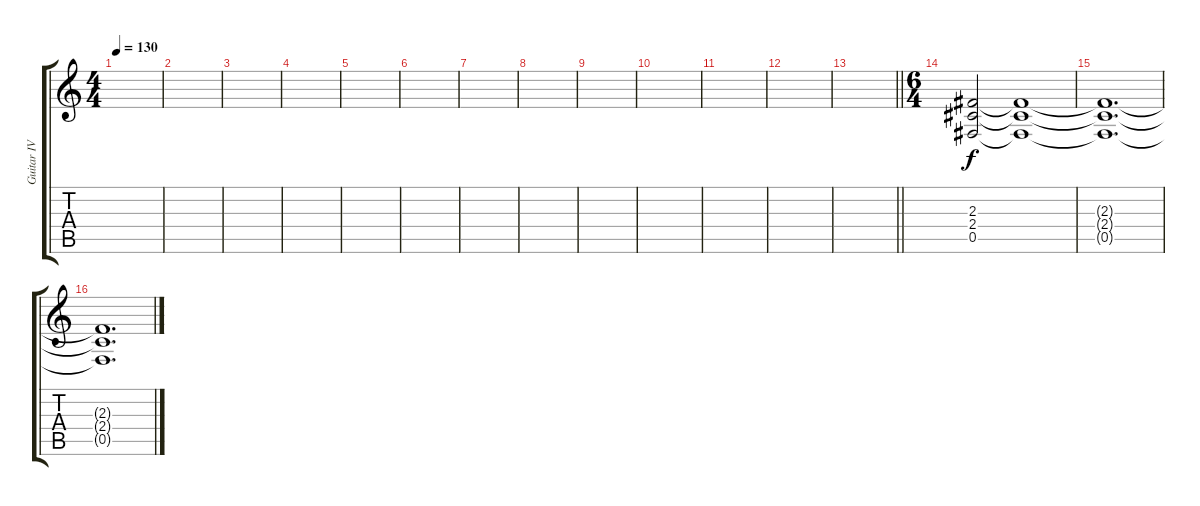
\track ("Guitar IV" "Guitar IV") {instrument distortionguitar}
\staff {score tabs}
\tuning (Db4 Ab3 E3 B2 Gb2 Db2) {hide}
\ts (4 4)
\tempo 130
\clef g2
\ks c
|
|
|
|
|
|
|
|
|
|
|
|
\barLineRight lightlight
|
\ts (6 4)
(2.3 2.4 0.5).2{volume 14 balance 15 instrument distortionguitar} (2.3{t} 2.4{t} 0.5{t}).1{volume 0} |
(2.3{t} 2.4{t} 0.5{t}).1{d} |
(2.3{t} 2.4{t} 0.5{t}).1{d}
